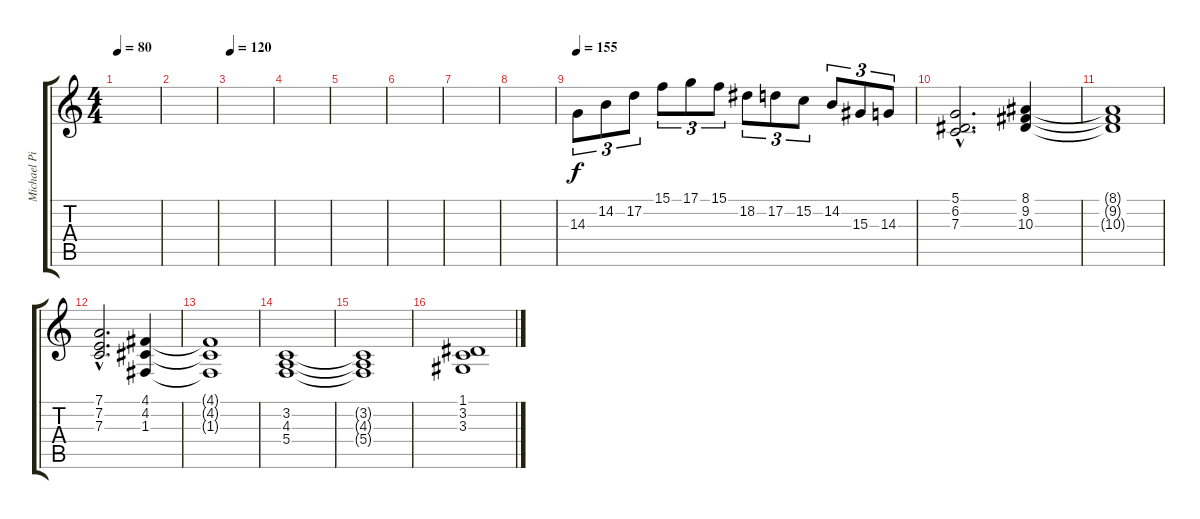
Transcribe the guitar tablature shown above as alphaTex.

\track ("Michael Pinnella - ORGUE" "Michael Pi") {instrument churchorgan}
\staff {score tabs}
\tuning (D4 A3 F3 C3 G2 D2) {hide}
\ts (4 4)
\tempo 80
\clef g2
\ks c
|
|
\tempo 120
|
|
|
|
|
|
\tempo 155
14.3.8{tu (3 2)} 14.2.8{tu (3 2)} 17.2.8{tu (3 2)} 15.1.8{tu (3 2)} 17.1.8{tu (3 2)} 15.1.8{tu (3 2)} 18.2.8{tu (3 2)} 17.2.8{tu (3 2)} 15.2.8{tu (3 2)} 14.2.8{tu (3 2)} 15.3.8{tu (3 2)} 14.3.8{tu (3 2)} |
(5.1{hac} 6.2{hac} 7.3{hac}).2{d} (8.1 9.2 10.3).4 |
(8.1{t} 9.2{t} 10.3{t}).1 |
(7.1{hac} 7.2{hac} 7.3{hac}).2{d} (4.1 4.2 1.3).4 |
(4.1{t} 4.2{t} 1.3{t}).1 |
(3.2 4.3 5.4).1 |
(3.2{t} 4.3{t} 5.4{t}).1 |
(1.1 3.2 3.3).1
